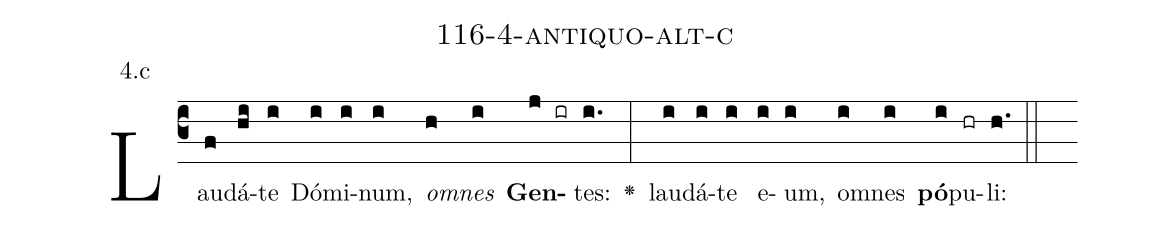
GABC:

name: 116-4-antiquo-alt-c;
annotation: 4.c;
%%
(c3)Lau(f)dá(hi)te(i) Dó(i)mi(i)num,(i) <i>om</i>(h)<i>nes</i>(i) <b>Gen</b>(j ir)tes:(i.) <v>\greheightstar</v>(:) lau(i)dá(i)te(i) e(i)um,(i) om(i)nes(i) <b>pó</b>(i)pu(hr)li:(h.) (::)


%E(i) u(i) o(i) u(i) a(i) e.(h.) (::)
